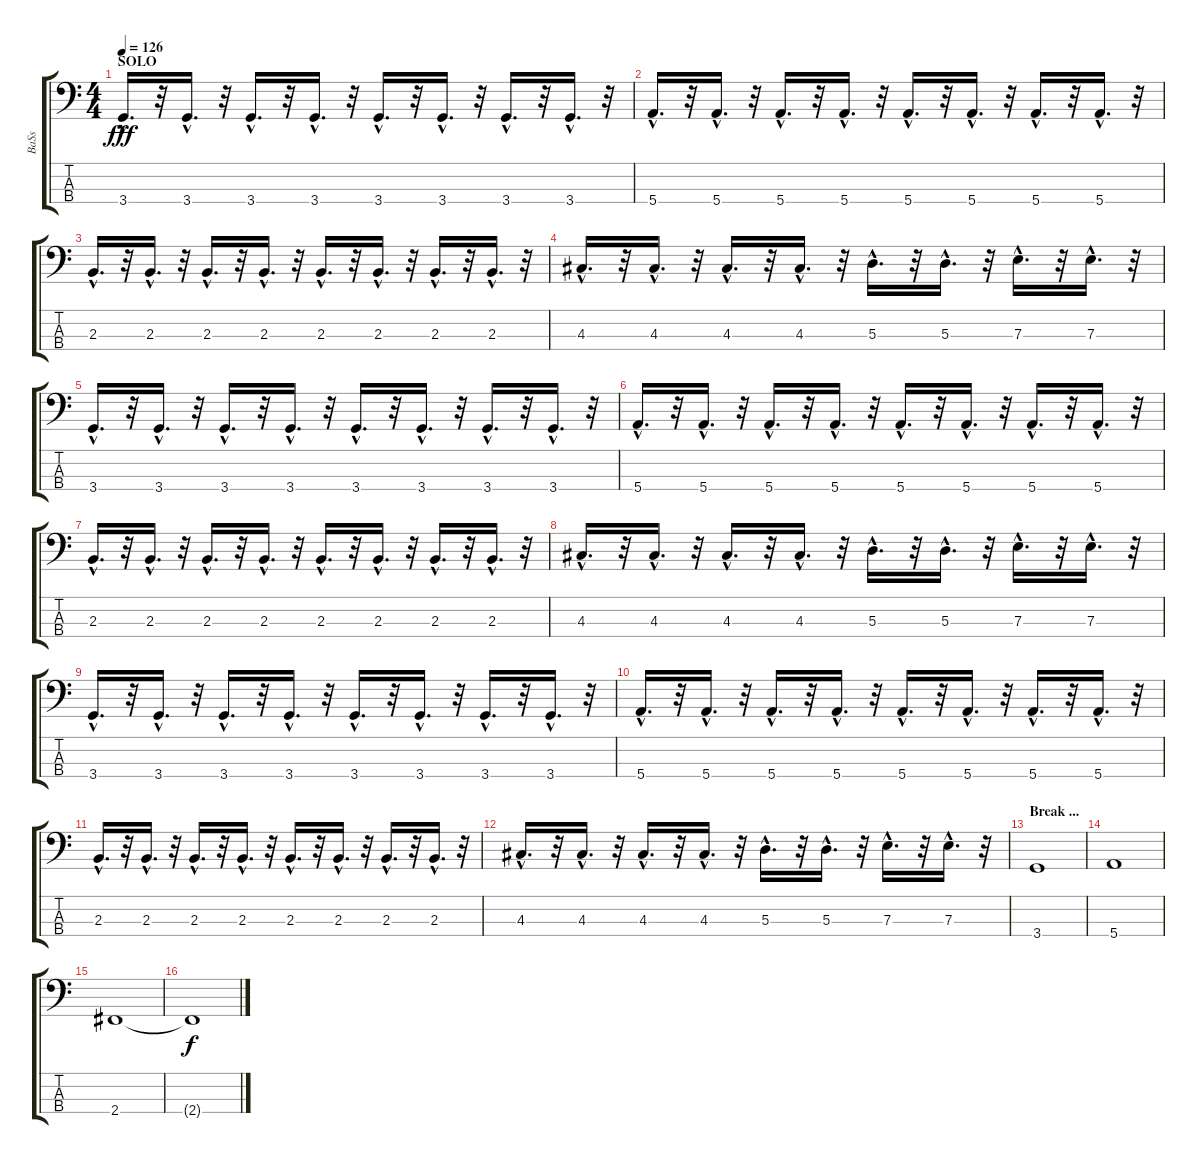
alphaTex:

\track ("BaSs " "BaSs ") {instrument electricbasspick}
\staff {score tabs}
\tuning (G2 D2 A1 E1) {hide}
\ts (4 4)
\section ("" "SOLO")
\tempo 126
\clef f4
\ks c
3.4{hac}.16{d dy fff} r.32 3.4{hac}.16{d} r.32 3.4{hac}.16{d} r.32 3.4{hac}.16{d} r.32 3.4{hac}.16{d} r.32 3.4{hac}.16{d} r.32 3.4{hac}.16{d} r.32 3.4{hac}.16{d} r.32 |
5.4{hac}.16{d} r.32 5.4{hac}.16{d} r.32 5.4{hac}.16{d} r.32 5.4{hac}.16{d} r.32 5.4{hac}.16{d} r.32 5.4{hac}.16{d} r.32 5.4{hac}.16{d} r.32 5.4{hac}.16{d} r.32 |
2.3{hac}.16{d} r.32 2.3{hac}.16{d} r.32 2.3{hac}.16{d} r.32 2.3{hac}.16{d} r.32 2.3{hac}.16{d} r.32 2.3{hac}.16{d} r.32 2.3{hac}.16{d} r.32 2.3{hac}.16{d} r.32 |
4.3{hac}.16{d} r.32 4.3{hac}.16{d} r.32 4.3{hac}.16{d} r.32 4.3{hac}.16{d} r.32 5.3{hac}.16{d} r.32 5.3{hac}.16{d} r.32 7.3{hac}.16{d} r.32 7.3{hac}.16{d} r.32 |
3.4{hac}.16{d} r.32 3.4{hac}.16{d} r.32 3.4{hac}.16{d} r.32 3.4{hac}.16{d} r.32 3.4{hac}.16{d} r.32 3.4{hac}.16{d} r.32 3.4{hac}.16{d} r.32 3.4{hac}.16{d} r.32 |
5.4{hac}.16{d} r.32 5.4{hac}.16{d} r.32 5.4{hac}.16{d} r.32 5.4{hac}.16{d} r.32 5.4{hac}.16{d} r.32 5.4{hac}.16{d} r.32 5.4{hac}.16{d} r.32 5.4{hac}.16{d} r.32 |
2.3{hac}.16{d} r.32 2.3{hac}.16{d} r.32 2.3{hac}.16{d} r.32 2.3{hac}.16{d} r.32 2.3{hac}.16{d} r.32 2.3{hac}.16{d} r.32 2.3{hac}.16{d} r.32 2.3{hac}.16{d} r.32 |
4.3{hac}.16{d} r.32 4.3{hac}.16{d} r.32 4.3{hac}.16{d} r.32 4.3{hac}.16{d} r.32 5.3{hac}.16{d} r.32 5.3{hac}.16{d} r.32 7.3{hac}.16{d} r.32 7.3{hac}.16{d} r.32 |
3.4{hac}.16{d} r.32 3.4{hac}.16{d} r.32 3.4{hac}.16{d} r.32 3.4{hac}.16{d} r.32 3.4{hac}.16{d} r.32 3.4{hac}.16{d} r.32 3.4{hac}.16{d} r.32 3.4{hac}.16{d} r.32 |
5.4{hac}.16{d} r.32 5.4{hac}.16{d} r.32 5.4{hac}.16{d} r.32 5.4{hac}.16{d} r.32 5.4{hac}.16{d} r.32 5.4{hac}.16{d} r.32 5.4{hac}.16{d} r.32 5.4{hac}.16{d} r.32 |
2.3{hac}.16{d} r.32 2.3{hac}.16{d} r.32 2.3{hac}.16{d} r.32 2.3{hac}.16{d} r.32 2.3{hac}.16{d} r.32 2.3{hac}.16{d} r.32 2.3{hac}.16{d} r.32 2.3{hac}.16{d} r.32 |
4.3{hac}.16{d} r.32 4.3{hac}.16{d} r.32 4.3{hac}.16{d} r.32 4.3{hac}.16{d} r.32 5.3{hac}.16{d} r.32 5.3{hac}.16{d} r.32 7.3{hac}.16{d} r.32 7.3{hac}.16{d} r.32 |
\section ("" "Break ...")
3.4.1 |
5.4.1 |
2.4.1 |
2.4{t}.1{dy f}
